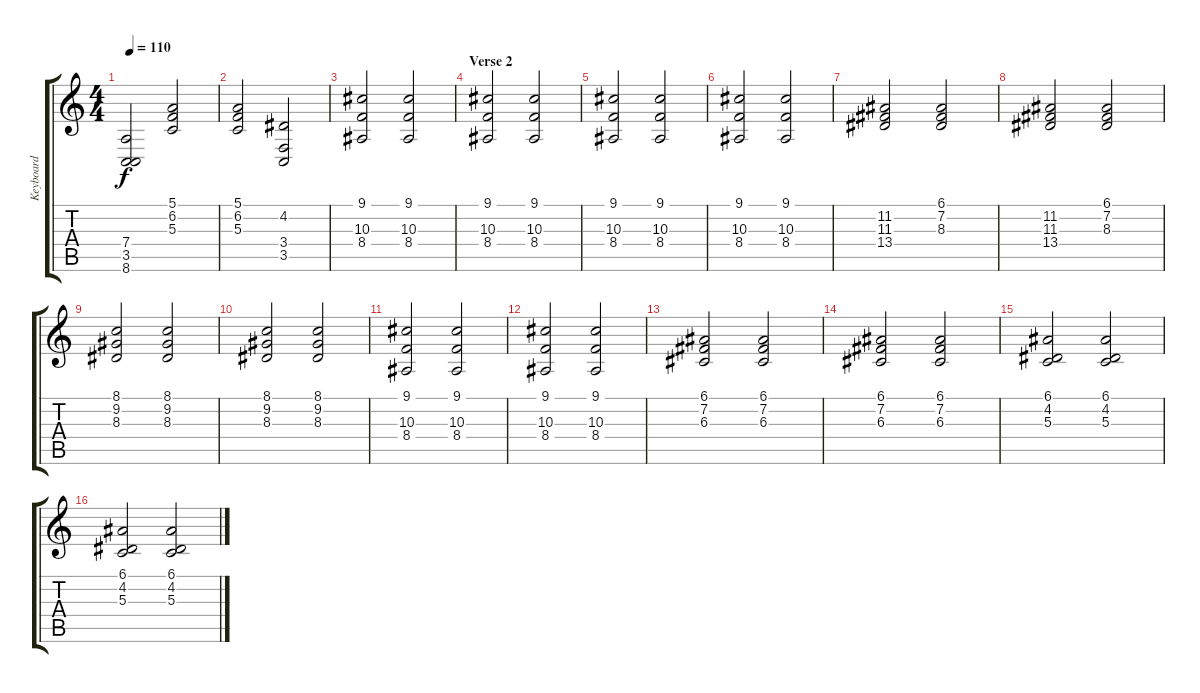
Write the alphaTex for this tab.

\track ("Keyboard" "Keyboard") {instrument acousticgrandpiano}
\staff {score tabs}
\tuning (E4 B3 G3 D3 A2 E2) {hide}
\ts (4 4)
\tempo 110
\clef g2
\ks c
(7.4 3.5 8.6).2{dy f} (5.1 6.2 5.3).2 |
(5.1 6.2 5.3).2 (4.2 3.4 3.5).2 |
(9.1 10.3 8.4).2 (9.1 10.3 8.4).2 |
\section ("" "Verse 2")
(9.1 10.3 8.4).2 (9.1 10.3 8.4).2 |
(9.1 10.3 8.4).2 (9.1 10.3 8.4).2 |
(9.1 10.3 8.4).2 (9.1 10.3 8.4).2 |
(11.2 11.3 13.4).2 (6.1 7.2 8.3).2 |
(11.2 11.3 13.4).2 (6.1 7.2 8.3).2 |
(8.1 9.2 8.3).2 (8.1 9.2 8.3).2 |
(8.1 9.2 8.3).2 (8.1 9.2 8.3).2 |
(9.1 10.3 8.4).2 (9.1 10.3 8.4).2 |
(9.1 10.3 8.4).2 (9.1 10.3 8.4).2 |
(6.1 7.2 6.3).2 (6.1 7.2 6.3).2 |
(6.1 7.2 6.3).2 (6.1 7.2 6.3).2 |
(6.1 4.2 5.3).2 (6.1 4.2 5.3).2 |
(6.1 4.2 5.3).2 (6.1 4.2 5.3).2
